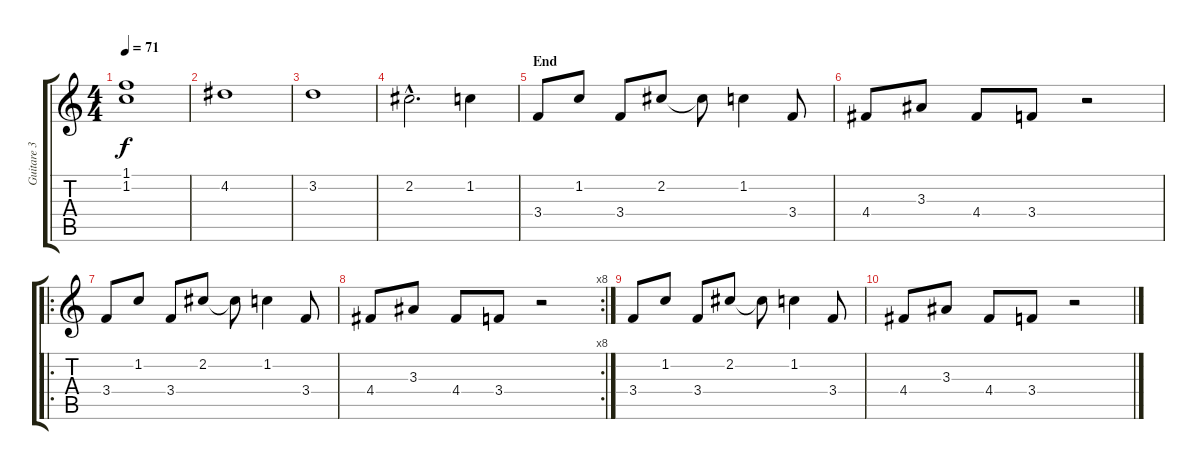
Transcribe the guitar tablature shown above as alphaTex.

\track ("Guitare 3 (Disto 2)" "Guitare 3 ") {instrument distortionguitar}
\staff {score tabs}
\tuning (E4 B3 G3 D3 A2 E2) {hide}
\ts (4 4)
\tempo 71
\clef g2
\ks c
(1.1 1.2{t}).1{dy f} |
4.2.1 |
3.2.1 |
2.2{hac}.2{d} 1.2.4 |
\section ("" "End")
3.4.8{volume 16} 1.2.8 3.4.8 2.2.8 2.2{t}.8 1.2.4 3.4.8 |
4.4.8 3.3.8 4.4.8 3.4.8 r.2 |
\ro
3.4.8 1.2.8 3.4.8 2.2.8 2.2{t}.8 1.2.4 3.4.8 |
\rc 8
4.4.8 3.3.8 4.4.8 3.4.8 r.2 |
3.4.8 1.2.8 3.4.8 2.2.8 2.2{t}.8 1.2.4 3.4.8 |
4.4.8 3.3.8 4.4.8 3.4.8 r.2
